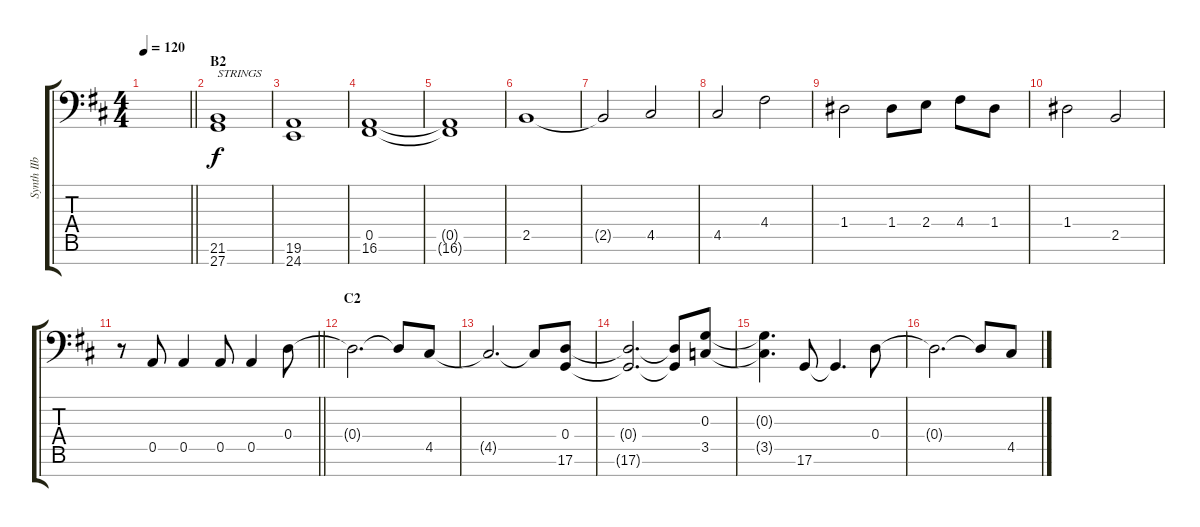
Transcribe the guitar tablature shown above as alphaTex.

\track ("Synth IIb (Kotobuki Tsumugi)" "Synth IIb ") {instrument stringensemble1}
\staff {score tabs}
\tuning (E4 B3 G3 D3 A2 D1 E0) {hide}
\ts (4 4)
\tempo 120
\clef f4
\barLineRight lightlight
\ks d
|
\section ("" "B2")
(21.6 27.7).1{txt "STRINGS"} |
(19.6 24.7).1 |
(0.5 16.6).1 |
(0.5{t} 16.6{t}).1 |
2.5.1 |
2.5{t}.2 4.5.2 |
4.5.2 4.4.2 |
1.4.2 1.4.8 2.4.8 4.4.8 1.4.8 |
1.4.2 2.5.2 |
\barLineRight lightlight
r.8 0.5.8 0.5.4 0.5.8 0.5.4 0.4.8 |
\section ("" "C2")
0.4{t}.2{d} 0.4{t}.8 4.5.8 |
4.5{t}.2{d} 4.5{t}.8 (0.4 17.6).8 |
(0.4{t} 17.6{t}).2{d} (0.4{t} 17.6{t}).8 (0.3 3.5).8 |
(0.3{t} 3.5{t}).4{d} 17.6.8 17.6{t}.4{d} 0.4.8 |
0.4{t}.2{d} 0.4{t}.8 4.5.8
